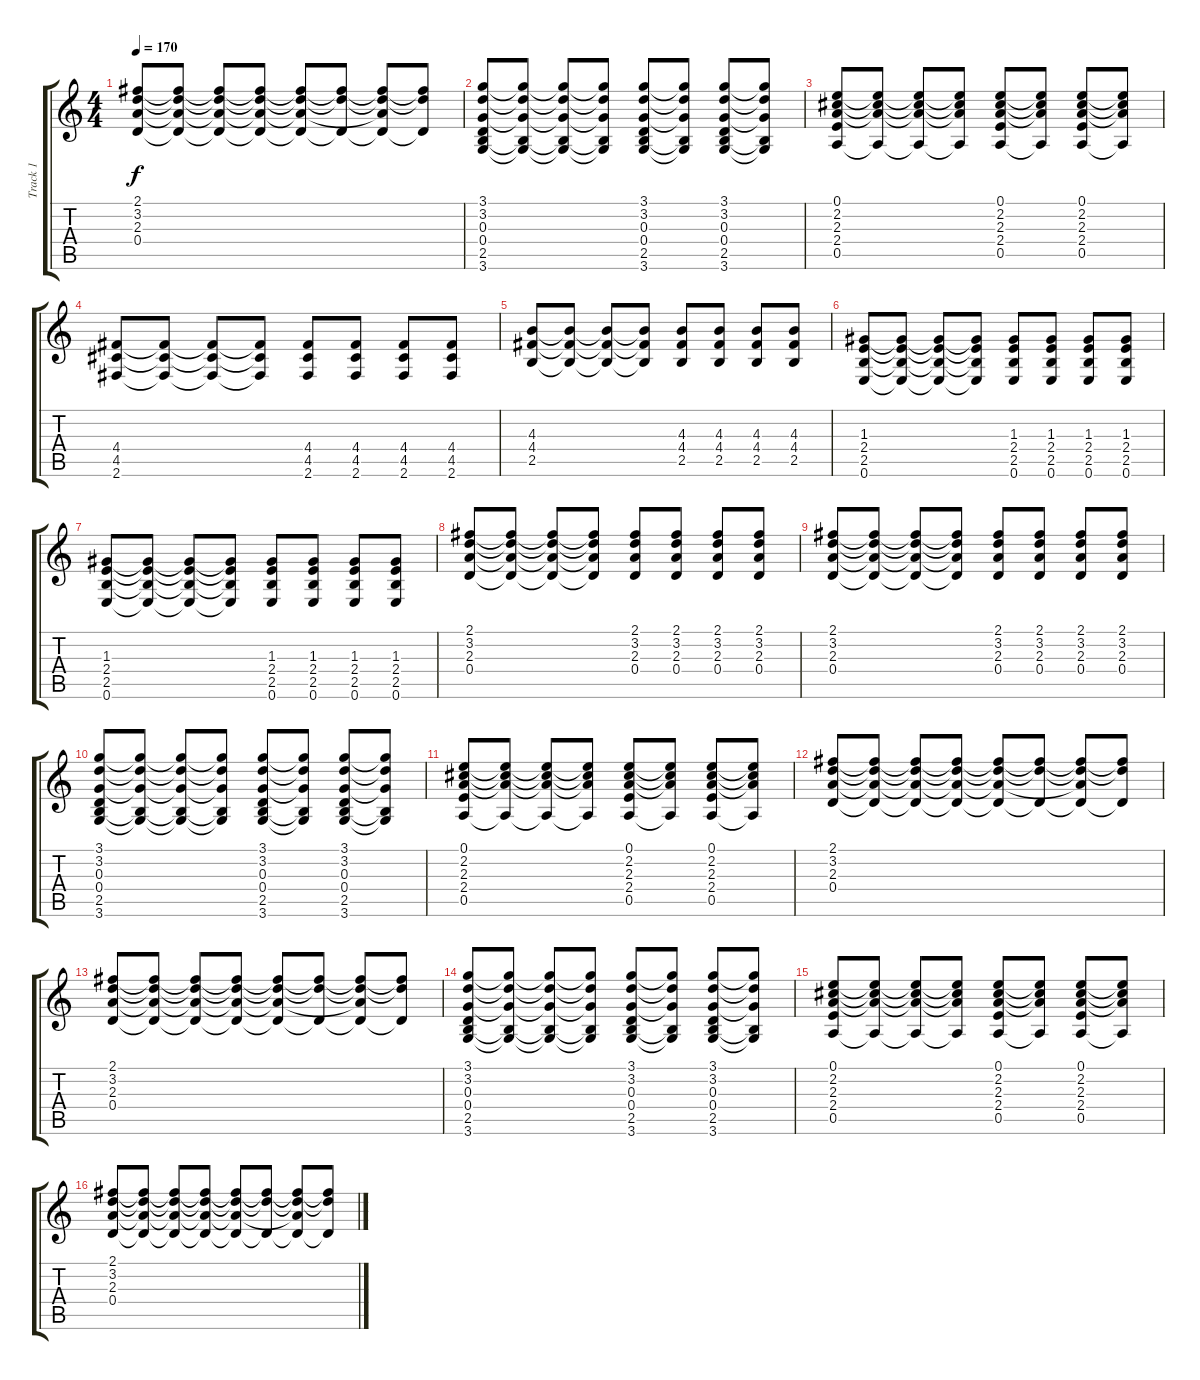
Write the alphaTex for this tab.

\track ("Track 1" "Track 1") {instrument distortionguitar}
\staff {score tabs}
\tuning (E4 B3 G3 D3 A2 E2) {hide}
\ts (4 4)
\tempo 170
\clef g2
\ks c
(2.1 3.2 2.3 0.4).8{dy f} (2.1{t} 3.2{t} 2.3{t} 0.4{t}).8 (2.1{t} 3.2{t} 2.3{t} 0.4{t}).8 (2.1{t} 3.2{t} 2.3{t} 0.4{t}).8 (2.1{t} 3.2{t} 2.3{t} 0.4{t}).8 (2.1{t} 3.2{t} 0.4{t}).8 (2.1{t} 3.2{t} 2.3{t} 0.4{t}).8 (2.1{t} 3.2{t} 0.4{t}).8 |
(3.1 3.2 0.3 0.4 2.5 3.6).8 (3.1{t} 3.2{t} 0.3{t} 2.5{t} 3.6{t}).8 (3.1{t} 3.2{t} 0.3{t} 2.5{t} 3.6{t}).8 (3.1{t} 3.2{t} 0.3{t} 2.5{t} 3.6{t}).8 (3.1 3.2 0.3 0.4 2.5 3.6).8 (3.1{t} 3.2{t} 0.3{t} 2.5{t} 3.6{t}).8 (3.1 3.2 0.3 0.4 2.5 3.6).8 (3.1{t} 3.2{t} 0.3{t} 2.5{t} 3.6{t}).8 |
(0.1 2.2 2.3 2.4 0.5).8 (0.1{t} 2.2{t} 2.3{t} 0.5{t}).8 (0.1{t} 2.2{t} 2.3{t} 0.5{t}).8 (0.1{t} 2.2{t} 2.3{t} 0.5{t}).8 (0.1 2.2 2.3 2.4 0.5).8 (0.1{t} 2.2{t} 2.3{t} 0.5{t}).8 (0.1 2.2 2.3 2.4 0.5).8 (0.1{t} 2.2{t} 2.3{t} 0.5{t}).8 |
(4.4 4.5 2.6).8 (4.4{t} 4.5{t} 2.6{t}).8 (4.4{t} 4.5{t} 2.6{t}).8 (4.4{t} 4.5{t} 2.6{t}).8 (4.4 4.5 2.6).8 (4.4 4.5 2.6).8 (4.4 4.5 2.6).8 (4.4 4.5 2.6).8 |
(4.3 4.4 2.5).8 (4.3{t} 4.4{t} 2.5{t}).8 (4.3{t} 4.4{t} 2.5{t}).8 (4.3{t} 4.4{t} 2.5{t}).8 (4.3 4.4 2.5).8 (4.3 4.4 2.5).8 (4.3 4.4 2.5).8 (4.3 4.4 2.5).8 |
(1.3 2.4 2.5 0.6).8 (1.3{t} 2.4{t} 2.5{t} 0.6{t}).8 (1.3{t} 2.4{t} 2.5{t} 0.6{t}).8 (1.3{t} 2.4{t} 2.5{t} 0.6{t}).8 (1.3 2.4 2.5 0.6).8 (1.3 2.4 2.5 0.6).8 (1.3 2.4 2.5 0.6).8 (1.3 2.4 2.5 0.6).8 |
(1.3 2.4 2.5 0.6).8 (1.3{t} 2.4{t} 2.5{t} 0.6{t}).8 (1.3{t} 2.4{t} 2.5{t} 0.6{t}).8 (1.3{t} 2.4{t} 2.5{t} 0.6{t}).8 (1.3 2.4 2.5 0.6).8 (1.3 2.4 2.5 0.6).8 (1.3 2.4 2.5 0.6).8 (1.3 2.4 2.5 0.6).8 |
(2.1 3.2 2.3 0.4).8 (2.1{t} 3.2{t} 2.3{t} 0.4{t}).8 (2.1{t} 3.2{t} 2.3{t} 0.4{t}).8 (2.1{t} 3.2{t} 2.3{t} 0.4{t}).8 (2.1 3.2 2.3 0.4).8 (2.1 3.2 2.3 0.4).8 (2.1 3.2 2.3 0.4).8 (2.1 3.2 2.3 0.4).8 |
(2.1 3.2 2.3 0.4).8 (2.1{t} 3.2{t} 2.3{t} 0.4{t}).8 (2.1{t} 3.2{t} 2.3{t} 0.4{t}).8 (2.1{t} 3.2{t} 2.3{t} 0.4{t}).8 (2.1 3.2 2.3 0.4).8 (2.1 3.2 2.3 0.4).8 (2.1 3.2 2.3 0.4).8 (2.1 3.2 2.3 0.4).8 |
(3.1 3.2 0.3 0.4 2.5 3.6).8 (3.1{t} 3.2{t} 0.3{t} 2.5{t} 3.6{t}).8 (3.1{t} 3.2{t} 0.3{t} 2.5{t} 3.6{t}).8 (3.1{t} 3.2{t} 0.3{t} 2.5{t} 3.6{t}).8 (3.1 3.2 0.3 0.4 2.5 3.6).8 (3.1{t} 3.2{t} 0.3{t} 2.5{t} 3.6{t}).8 (3.1 3.2 0.3 0.4 2.5 3.6).8 (3.1{t} 3.2{t} 0.3{t} 2.5{t} 3.6{t}).8 |
(0.1 2.2 2.3 2.4 0.5).8 (0.1{t} 2.2{t} 2.3{t} 0.5{t}).8 (0.1{t} 2.2{t} 2.3{t} 0.5{t}).8 (0.1{t} 2.2{t} 2.3{t} 0.5{t}).8 (0.1 2.2 2.3 2.4 0.5).8 (0.1{t} 2.2{t} 2.3{t} 0.5{t}).8 (0.1 2.2 2.3 2.4 0.5).8 (0.1{t} 2.2{t} 2.3{t} 0.5{t}).8 |
(2.1 3.2 2.3 0.4).8 (2.1{t} 3.2{t} 2.3{t} 0.4{t}).8 (2.1{t} 3.2{t} 2.3{t} 0.4{t}).8 (2.1{t} 3.2{t} 2.3{t} 0.4{t}).8 (2.1{t} 3.2{t} 2.3{t} 0.4{t}).8 (2.1{t} 3.2{t} 0.4{t}).8 (2.1{t} 3.2{t} 2.3{t} 0.4{t}).8 (2.1{t} 3.2{t} 0.4{t}).8 |
(2.1 3.2 2.3 0.4).8 (2.1{t} 3.2{t} 2.3{t} 0.4{t}).8 (2.1{t} 3.2{t} 2.3{t} 0.4{t}).8 (2.1{t} 3.2{t} 2.3{t} 0.4{t}).8 (2.1{t} 3.2{t} 2.3{t} 0.4{t}).8 (2.1{t} 3.2{t} 0.4{t}).8 (2.1{t} 3.2{t} 2.3{t} 0.4{t}).8 (2.1{t} 3.2{t} 0.4{t}).8 |
(3.1 3.2 0.3 0.4 2.5 3.6).8 (3.1{t} 3.2{t} 0.3{t} 2.5{t} 3.6{t}).8 (3.1{t} 3.2{t} 0.3{t} 2.5{t} 3.6{t}).8 (3.1{t} 3.2{t} 0.3{t} 2.5{t} 3.6{t}).8 (3.1 3.2 0.3 0.4 2.5 3.6).8 (3.1{t} 3.2{t} 0.3{t} 2.5{t} 3.6{t}).8 (3.1 3.2 0.3 0.4 2.5 3.6).8 (3.1{t} 3.2{t} 0.3{t} 2.5{t} 3.6{t}).8 |
(0.1 2.2 2.3 2.4 0.5).8 (0.1{t} 2.2{t} 2.3{t} 0.5{t}).8 (0.1{t} 2.2{t} 2.3{t} 0.5{t}).8 (0.1{t} 2.2{t} 2.3{t} 0.5{t}).8 (0.1 2.2 2.3 2.4 0.5).8 (0.1{t} 2.2{t} 2.3{t} 0.5{t}).8 (0.1 2.2 2.3 2.4 0.5).8 (0.1{t} 2.2{t} 2.3{t} 0.5{t}).8 |
(2.1 3.2 2.3 0.4).8 (2.1{t} 3.2{t} 2.3{t} 0.4{t}).8 (2.1{t} 3.2{t} 2.3{t} 0.4{t}).8 (2.1{t} 3.2{t} 2.3{t} 0.4{t}).8 (2.1{t} 3.2{t} 2.3{t} 0.4{t}).8 (2.1{t} 3.2{t} 0.4{t}).8 (2.1{t} 3.2{t} 2.3{t} 0.4{t}).8 (2.1{t} 3.2{t} 0.4{t}).8
